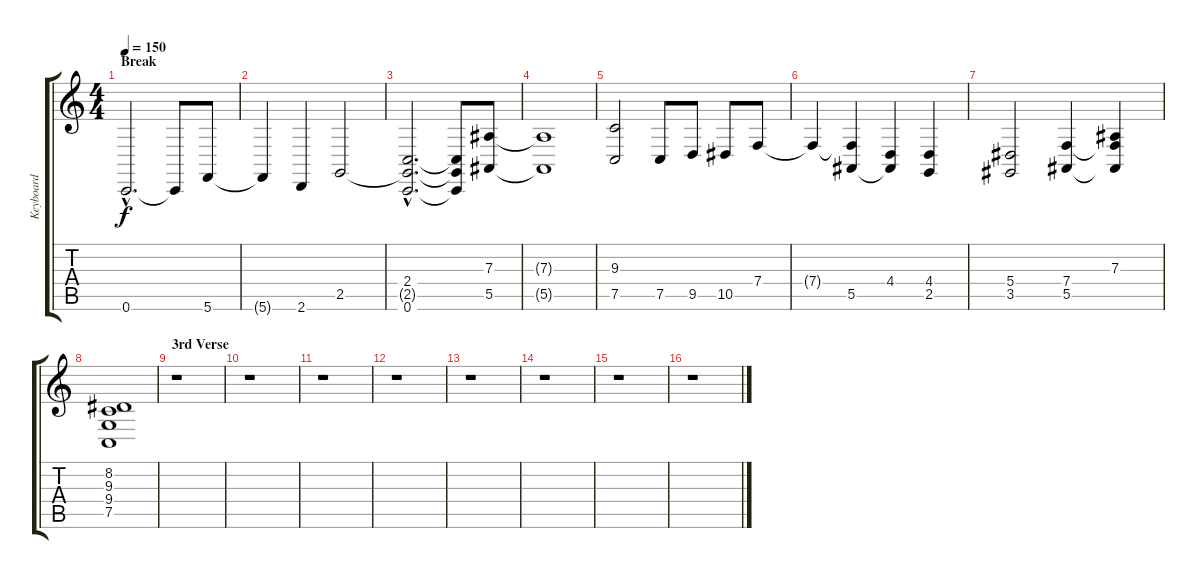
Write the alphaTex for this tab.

\track ("Keyboard" "Keyboard") {instrument stringensemble1}
\staff {score tabs}
\tuning (C4 G3 Eb3 Bb2 F2 C2) {hide}
\ts (4 4)
\section ("" "Break")
\tempo 150
\clef g2
\ks c
0.6{hac}.2{d dy f volume 12} 0.6{t}.8 5.6.8 |
5.6{t}.4 2.6.4 2.5.2 |
(2.4{hac} 2.5{hac t} 0.6{hac}).2{d} (2.4{t} 2.5{t} 0.6{t}).8 (7.3 5.5).8 |
(7.3{t} 5.5{t}).1 |
(9.3 7.5).2 7.5.8 9.5.8 10.5.8 7.4.8 |
7.4{t}.4 (7.4{t} 5.5).4 (4.4 5.5{t}).4 (4.4 2.5).4 |
(5.4 3.5).2 (7.4 5.5).4 (7.3 7.4{t} 5.5{t}).4 |
(8.2 9.3 9.4 7.5).1 |
\section ("" "3rd Verse")
r.1 |
r.1 |
r.1 |
r.1 |
r.1 |
r.1 |
r.1 |
r.1
